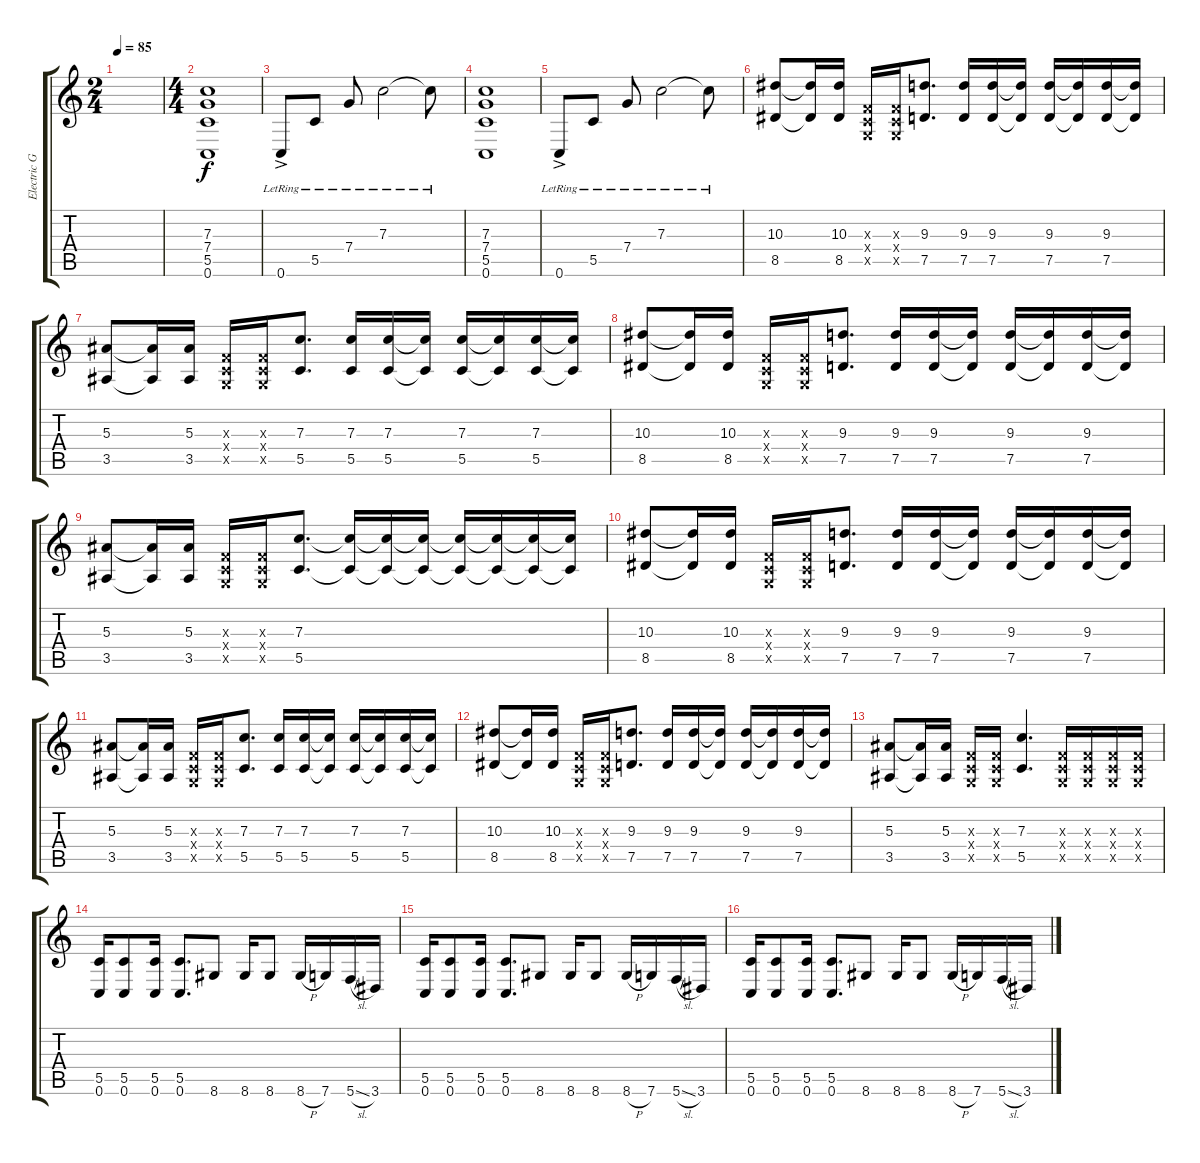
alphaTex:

\track ("Electric Guitar rytm" "Electric G") {instrument distortionguitar}
\staff {score tabs}
\tuning (D4 A3 F3 C3 G2 C2) {hide}
\ts (2 4)
\tempo 85
\clef g2
\ks c
|
\ts (4 4)
(7.3 7.4 5.5 0.6).1 |
0.6{ac lr}.8 5.5{lr}.8 7.4{lr}.8 7.3{lr}.2 7.3{lr t}.8 |
(7.3 7.4 5.5 0.6).1 |
0.6{ac lr}.8 5.5{lr}.8 7.4{lr}.8 7.3{lr}.2 7.3{lr t}.8 |
(10.3 8.5).8 (10.3{t} 8.5{t}).16 (10.3 8.5).16 (0.3{x} 0.4{x} 0.5{x}).16 (0.3{x} 0.4{x} 0.5{x}).16 (9.3 7.5).8{d} (9.3 7.5).16 (9.3 7.5).16 (9.3{t} 7.5{t}).16 (9.3 7.5).16 (9.3{t} 7.5{t}).16 (9.3 7.5).16 (9.3{t} 7.5{t}).16 |
(5.3 3.5).8 (5.3{t} 3.5{t}).16 (5.3 3.5).16 (0.3{x} 0.4{x} 0.5{x}).16 (0.3{x} 0.4{x} 0.5{x}).16 (7.3 5.5).8{d} (7.3 5.5).16 (7.3 5.5).16 (7.3{t} 5.5{t}).16 (7.3 5.5).16 (7.3{t} 5.5{t}).16 (7.3 5.5).16 (7.3{t} 5.5{t}).16 |
(10.3 8.5).8 (10.3{t} 8.5{t}).16 (10.3 8.5).16 (0.3{x} 0.4{x} 0.5{x}).16 (0.3{x} 0.4{x} 0.5{x}).16 (9.3 7.5).8{d} (9.3 7.5).16 (9.3 7.5).16 (9.3{t} 7.5{t}).16 (9.3 7.5).16 (9.3{t} 7.5{t}).16 (9.3 7.5).16 (9.3{t} 7.5{t}).16 |
(5.3 3.5).8 (5.3{t} 3.5{t}).16 (5.3 3.5).16 (0.3{x} 0.4{x} 0.5{x}).16 (0.3{x} 0.4{x} 0.5{x}).16 (7.3 5.5).8{d} (7.3{t} 5.5{t}).16 (7.3{t} 5.5{t}).16 (7.3{t} 5.5{t}).16 (7.3{t} 5.5{t}).16 (7.3{t} 5.5{t}).16 (7.3{t} 5.5{t}).16 (7.3{t} 5.5{t}).16 |
(10.3 8.5).8 (10.3{t} 8.5{t}).16 (10.3 8.5).16 (0.3{x} 0.4{x} 0.5{x}).16 (0.3{x} 0.4{x} 0.5{x}).16 (9.3 7.5).8{d} (9.3 7.5).16 (9.3 7.5).16 (9.3{t} 7.5{t}).16 (9.3 7.5).16 (9.3{t} 7.5{t}).16 (9.3 7.5).16 (9.3{t} 7.5{t}).16 |
(5.3 3.5).8 (5.3{t} 3.5{t}).16 (5.3 3.5).16 (0.3{x} 0.4{x} 0.5{x}).16 (0.3{x} 0.4{x} 0.5{x}).16 (7.3 5.5).8{d} (7.3 5.5).16 (7.3 5.5).16 (7.3{t} 5.5{t}).16 (7.3 5.5).16 (7.3{t} 5.5{t}).16 (7.3 5.5).16 (7.3{t} 5.5{t}).16 |
(10.3 8.5).8 (10.3{t} 8.5{t}).16 (10.3 8.5).16 (0.3{x} 0.4{x} 0.5{x}).16 (0.3{x} 0.4{x} 0.5{x}).16 (9.3 7.5).8{d} (9.3 7.5).16 (9.3 7.5).16 (9.3{t} 7.5{t}).16 (9.3 7.5).16 (9.3{t} 7.5{t}).16 (9.3 7.5).16 (9.3{t} 7.5{t}).16 |
(5.3 3.5).8 (5.3{t} 3.5{t}).16 (5.3 3.5).16 (0.3{x} 0.4{x} 0.5{x}).16 (0.3{x} 0.4{x} 0.5{x}).16 (7.3 5.5).4{d} (0.3{x} 0.4{x} 0.5{x}).16 (0.3{x} 0.4{x} 0.5{x}).16 (0.3{x} 0.4{x} 0.5{x}).16 (0.3{x} 0.4{x} 0.5{x}).16 |
(5.5 0.6).16 (5.5 0.6).8 (5.5 0.6).16 (5.5 0.6).8{d} 8.6.8 8.6.16 8.6.8 8.6{h}.16 7.6.16 5.6{sl}.16 3.6.16 |
(5.5 0.6).16 (5.5 0.6).8 (5.5 0.6).16 (5.5 0.6).8{d} 8.6.8 8.6.16 8.6.8 8.6{h}.16 7.6.16 5.6{sl}.16 3.6.16 |
(5.5 0.6).16 (5.5 0.6).8 (5.5 0.6).16 (5.5 0.6).8{d} 8.6.8 8.6.16 8.6.8 8.6{h}.16 7.6.16 5.6{sl}.16 3.6.16
